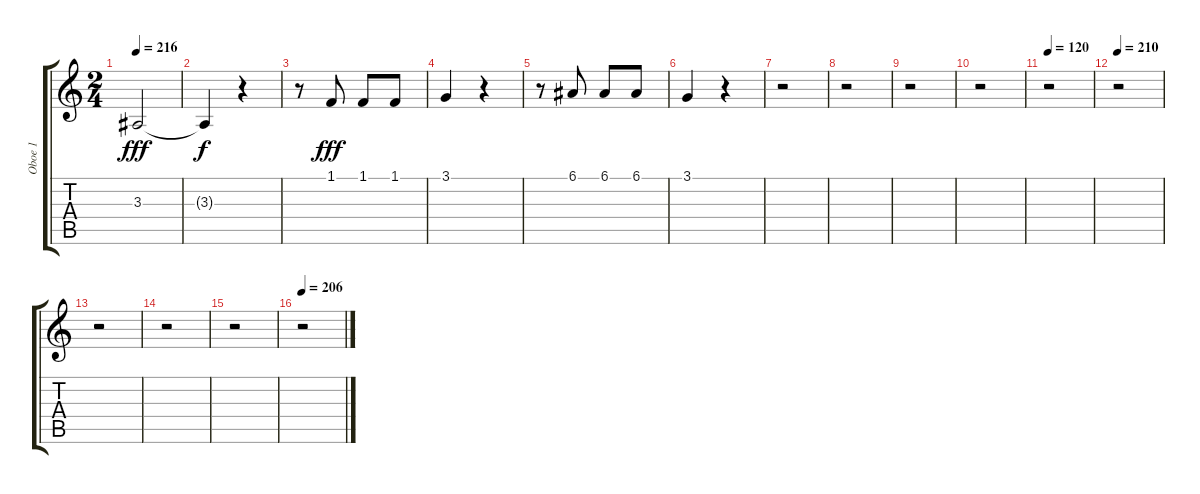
\track ("Oboe 1" "Oboe 1") {instrument oboe}
\staff {score tabs}
\tuning (E4 B3 G3 D3 A2 E2) {hide}
\ts (2 4)
\tempo 216
\clef g2
\ks c
3.3.2{dy fff} |
3.3{t}.4{dy f} r.4 |
r.8 1.1.8{dy fff} 1.1.8 1.1.8 |
3.1.4 r.4 |
r.8 6.1.8 6.1.8 6.1.8 |
3.1.4 r.4 |
r.2 |
r.2 |
r.2 |
r.2 |
\tempo 120
r.2 |
\tempo 210
r.2 |
r.2 |
r.2 |
r.2 |
\tempo 206
r.2
